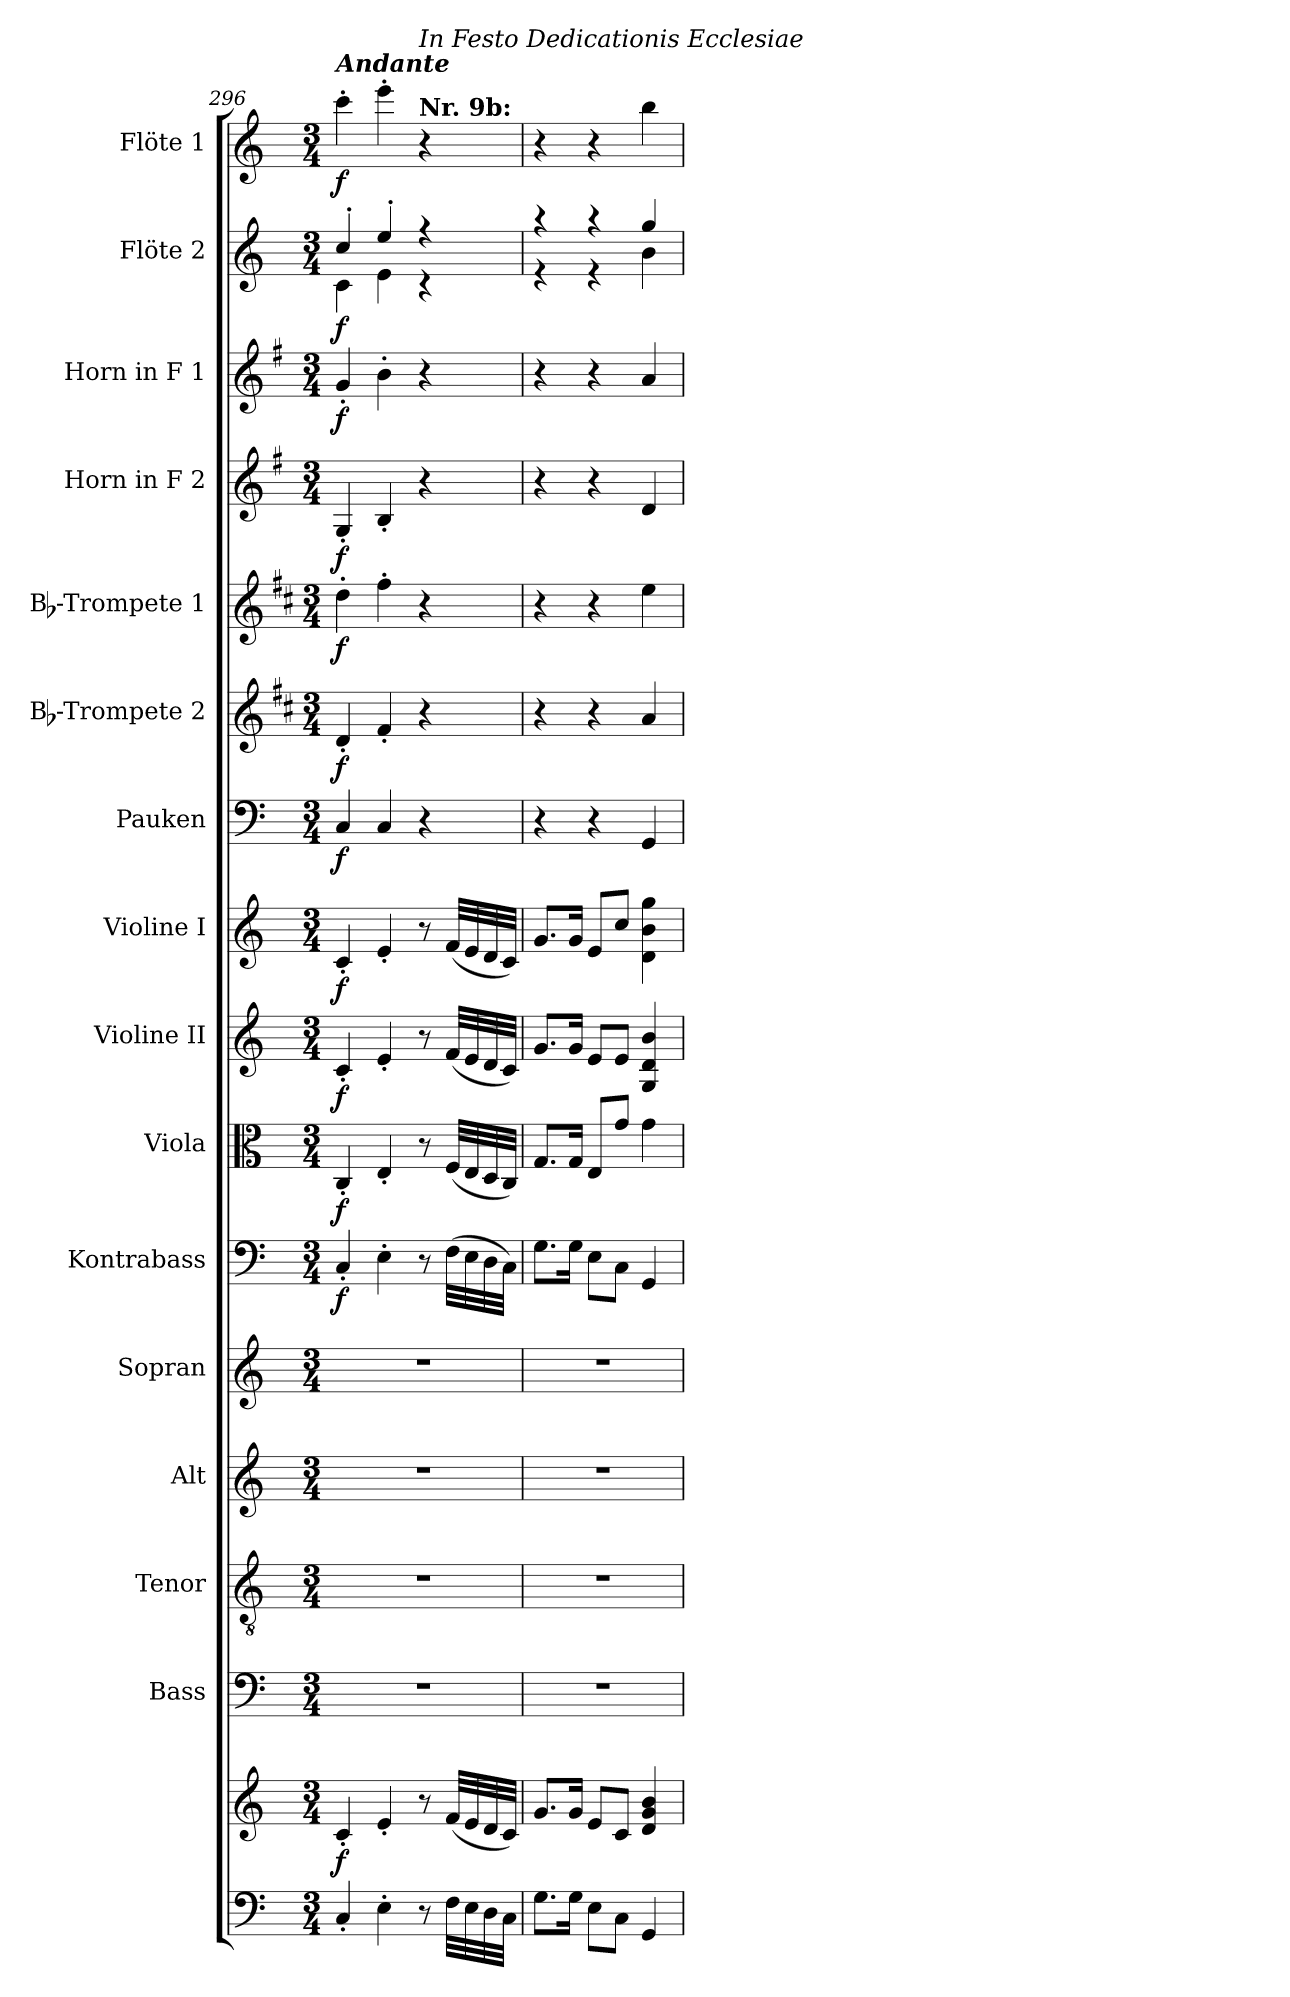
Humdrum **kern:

**kern	**kern	**dynam	**kern	**kern	**kern	**kern	**kern	**dynam	**kern	**dynam	**kern	**dynam	**kern	**dynam	**kern	**dynam	**kern	**dynam	**kern	**dynam	**kern	**dynam	**kern	**dynam	**kern	**dynam	**kern	**dynam
*part16	*part16	*part16	*part15	*part14	*part13	*part12	*part11	*part11	*part10	*part10	*part9	*part9	*part8	*part8	*part7	*part7	*part6	*part6	*part5	*part5	*part4	*part4	*part3	*part3	*part2	*part2	*part1	*part1
*staff17	*staff16	*staff16/17	*staff15	*staff14	*staff13	*staff12	*staff11	*staff11	*staff10	*staff10	*staff9	*staff9	*staff8	*staff8	*staff7	*staff7	*staff6	*staff6	*staff5	*staff5	*staff4	*staff4	*staff3	*staff3	*staff2	*staff2	*staff1	*staff1
*	*	*	*I"Bass	*I"Tenor	*I"Alt	*I"Sopran	*I"Kontrabass	*	*I"Viola	*	*I"Violine II	*	*I"Violine I	*	*I"Pauken	*	*I"Bb-Trompete 2	*	*I"Bb-Trompete 1	*	*I"Horn in F 2	*	*I"Horn in F 1	*	*I"Flöte 2	*	*I"Flöte 1	*
*	*	*	*I'B.	*I'T.	*I'A.	*I'S.	*I'Kb.	*	*I'Vla.	*	*I'Vl. II	*	*I'Vl. I	*	*I'Pk.	*	*I'Bb Trp. 2	*	*I'Bb Trp. 1	*	*	*	*	*	*I'Fl. 2	*	*I'Fl. 1	*
!!LO:PB:g=z
*clefF4	*clefG2	*	*clefF4	*clefGv2	*clefG2	*clefG2	*clefF4	*	*clefC3	*	*clefG2	*	*clefG2	*	*clefF4	*	*clefG2	*	*clefG2	*	*clefG2	*	*clefG2	*	*clefG2	*	*clefG2	*
*	*	*	*	*	*	*	*ITrd7c12	*	*	*	*	*	*	*	*	*	*ITrd1c2	*	*ITrd1c2	*	*ITrd4c7	*	*ITrd4c7	*	*	*	*	*
*k[]	*k[]	*	*k[]	*k[]	*k[]	*k[]	*k[]	*	*k[]	*	*k[]	*	*k[]	*	*k[]	*	*k[]	*	*k[]	*	*k[]	*	*k[]	*	*k[]	*	*k[]	*
*C:	*C:	*	*C:	*C:	*C:	*C:	*C:	*	*C:	*	*C:	*	*C:	*	*C:	*	*C:	*	*C:	*	*C:	*	*C:	*	*C:	*	*C:	*
*M3/4	*M3/4	*	*M3/4	*M3/4	*M3/4	*M3/4	*M3/4	*	*M3/4	*	*M3/4	*	*M3/4	*	*M3/4	*	*M3/4	*	*M3/4	*	*M3/4	*	*M3/4	*	*M3/4	*	*M3/4	*
=296	=296	=296	=296	=296	=296	=296	=296	=296	=296	=296	=296	=296	=296	=296	=296	=296	=296	=296	=296	=296	=296	=296	=296	=296	=296	=296	=296	=296
*	*	*	*	*	*	*	*	*	*	*	*	*	*	*	*	*	*	*	*	*	*	*	*	*	*^	*	*	*
!	!	!	!	!	!	!	!	!	!	!	!	!	!	!	!	!	!	!	!	!	!	!	!	!	!	!	!	!LO:TX:a:Bi:t=Andante	!
!	!	!LO:DY:b	!	!	!	!	!	!LO:DY:b	!	!LO:DY:b	!	!LO:DY:b	!	!LO:DY:b	!	!LO:DY:b	!	!LO:DY:b	!	!LO:DY:b	!	!LO:DY:b	!	!LO:DY:b	!	!	!LO:DY:b	!	!LO:DY:b
4C'</	4c'</	f	2.r	2.r	2.r	2.r	4CC'</	f	4C'</	f	4c'</	f	4c'</	f	4C/	f	4c'</	f	4cc'>\	f	4C'</	f	4c'</	f	4cc'</	4c\	f	4ccc'>\	f
4E'>\	4e'</	.	.	.	.	.	4EE'>\	.	4E'</	.	4e'</	.	4e'</	.	4C/	.	4e'</	.	4ee'>\	.	4E'</	.	4e'>\	.	4ee'</	4e\	.	4eee'>\	.
!	!	!	!	!	!	!	!	!	!	!	!	!	!	!	!	!	!	!	!	!	!	!	!	!	!	!	!	!LO:TX:a:B:t=Nr. 9b&colon;	!
!	!	!	!	!	!	!	!	!	!	!	!	!	!	!	!	!	!	!	!	!	!	!	!	!	!	!	!	!LO:TX:a:i:t=In Festo Dedicationis Ecclesiae	!
8r	8r	.	.	.	.	.	8r	.	8r	.	8r	.	8r	.	4r	.	4r	.	4r	.	4r	.	4r	.	4r	4r	.	4r	.
32F\LLL	(<32f/LLL	.	.	.	.	.	(>32FF\LLL	.	(<32F/LLL	.	(<32f/LLL	.	(<32f/LLL	.	.	.	.	.	.	.	.	.	.	.	.	.	.	.	.
32E\	32e/	.	.	.	.	.	32EE\	.	32E/	.	32e/	.	32e/	.	.	.	.	.	.	.	.	.	.	.	.	.	.	.	.
32D\	32d/	.	.	.	.	.	32DD\	.	32D/	.	32d/	.	32d/	.	.	.	.	.	.	.	.	.	.	.	.	.	.	.	.
32C\JJJ	32c/JJJ)	.	.	.	.	.	32CC\JJJ)	.	32C/JJJ)	.	32c/JJJ)	.	32c/JJJ)	.	.	.	.	.	.	.	.	.	.	.	.	.	.	.	.
=297	=297	=297	=297	=297	=297	=297	=297	=297	=297	=297	=297	=297	=297	=297	=297	=297	=297	=297	=297	=297	=297	=297	=297	=297	=297	=297	=297	=297	=297
8.G\L	8.g/L	.	2.r	2.r	2.r	2.r	8.GG\L	.	8.G/L	.	8.g/L	.	8.g/L	.	4r	.	4r	.	4r	.	4r	.	4r	.	4r	4r	.	4r	.
16G\Jk	16g/Jk	.	.	.	.	.	16GG\Jk	.	16G/Jk	.	16g/Jk	.	16g/Jk	.	.	.	.	.	.	.	.	.	.	.	.	.	.	.	.
8E\L	8e/L	.	.	.	.	.	8EE\L	.	8E/L	.	8e/L	.	8e/L	.	4r	.	4r	.	4r	.	4r	.	4r	.	4r	4r	.	4r	.
8C\J	8c/J	.	.	.	.	.	8CC\J	.	8g/J	.	8e/J	.	8cc/J	.	.	.	.	.	.	.	.	.	.	.	.	.	.	.	.
4GG/	4d/ 4g/ 4b/	.	.	.	.	.	4GGG/	.	4g\	.	4G/ 4d/ 4b/	.	4d\ 4b\ 4gg\	.	4GG/	.	4g/	.	4dd\	.	4G/	.	4d/	.	4gg/	4b\	.	4bb\	.
*	*	*	*	*	*	*	*	*	*	*	*	*	*	*	*	*	*	*	*	*	*	*	*	*	*v	*v	*	*	*
=	=	=	=	=	=	=	=	=	=	=	=	=	=	=	=	=	=	=	=	=	=	=	=	=	=	=	=	=
*-	*-	*-	*-	*-	*-	*-	*-	*-	*-	*-	*-	*-	*-	*-	*-	*-	*-	*-	*-	*-	*-	*-	*-	*-	*-	*-	*-	*-
